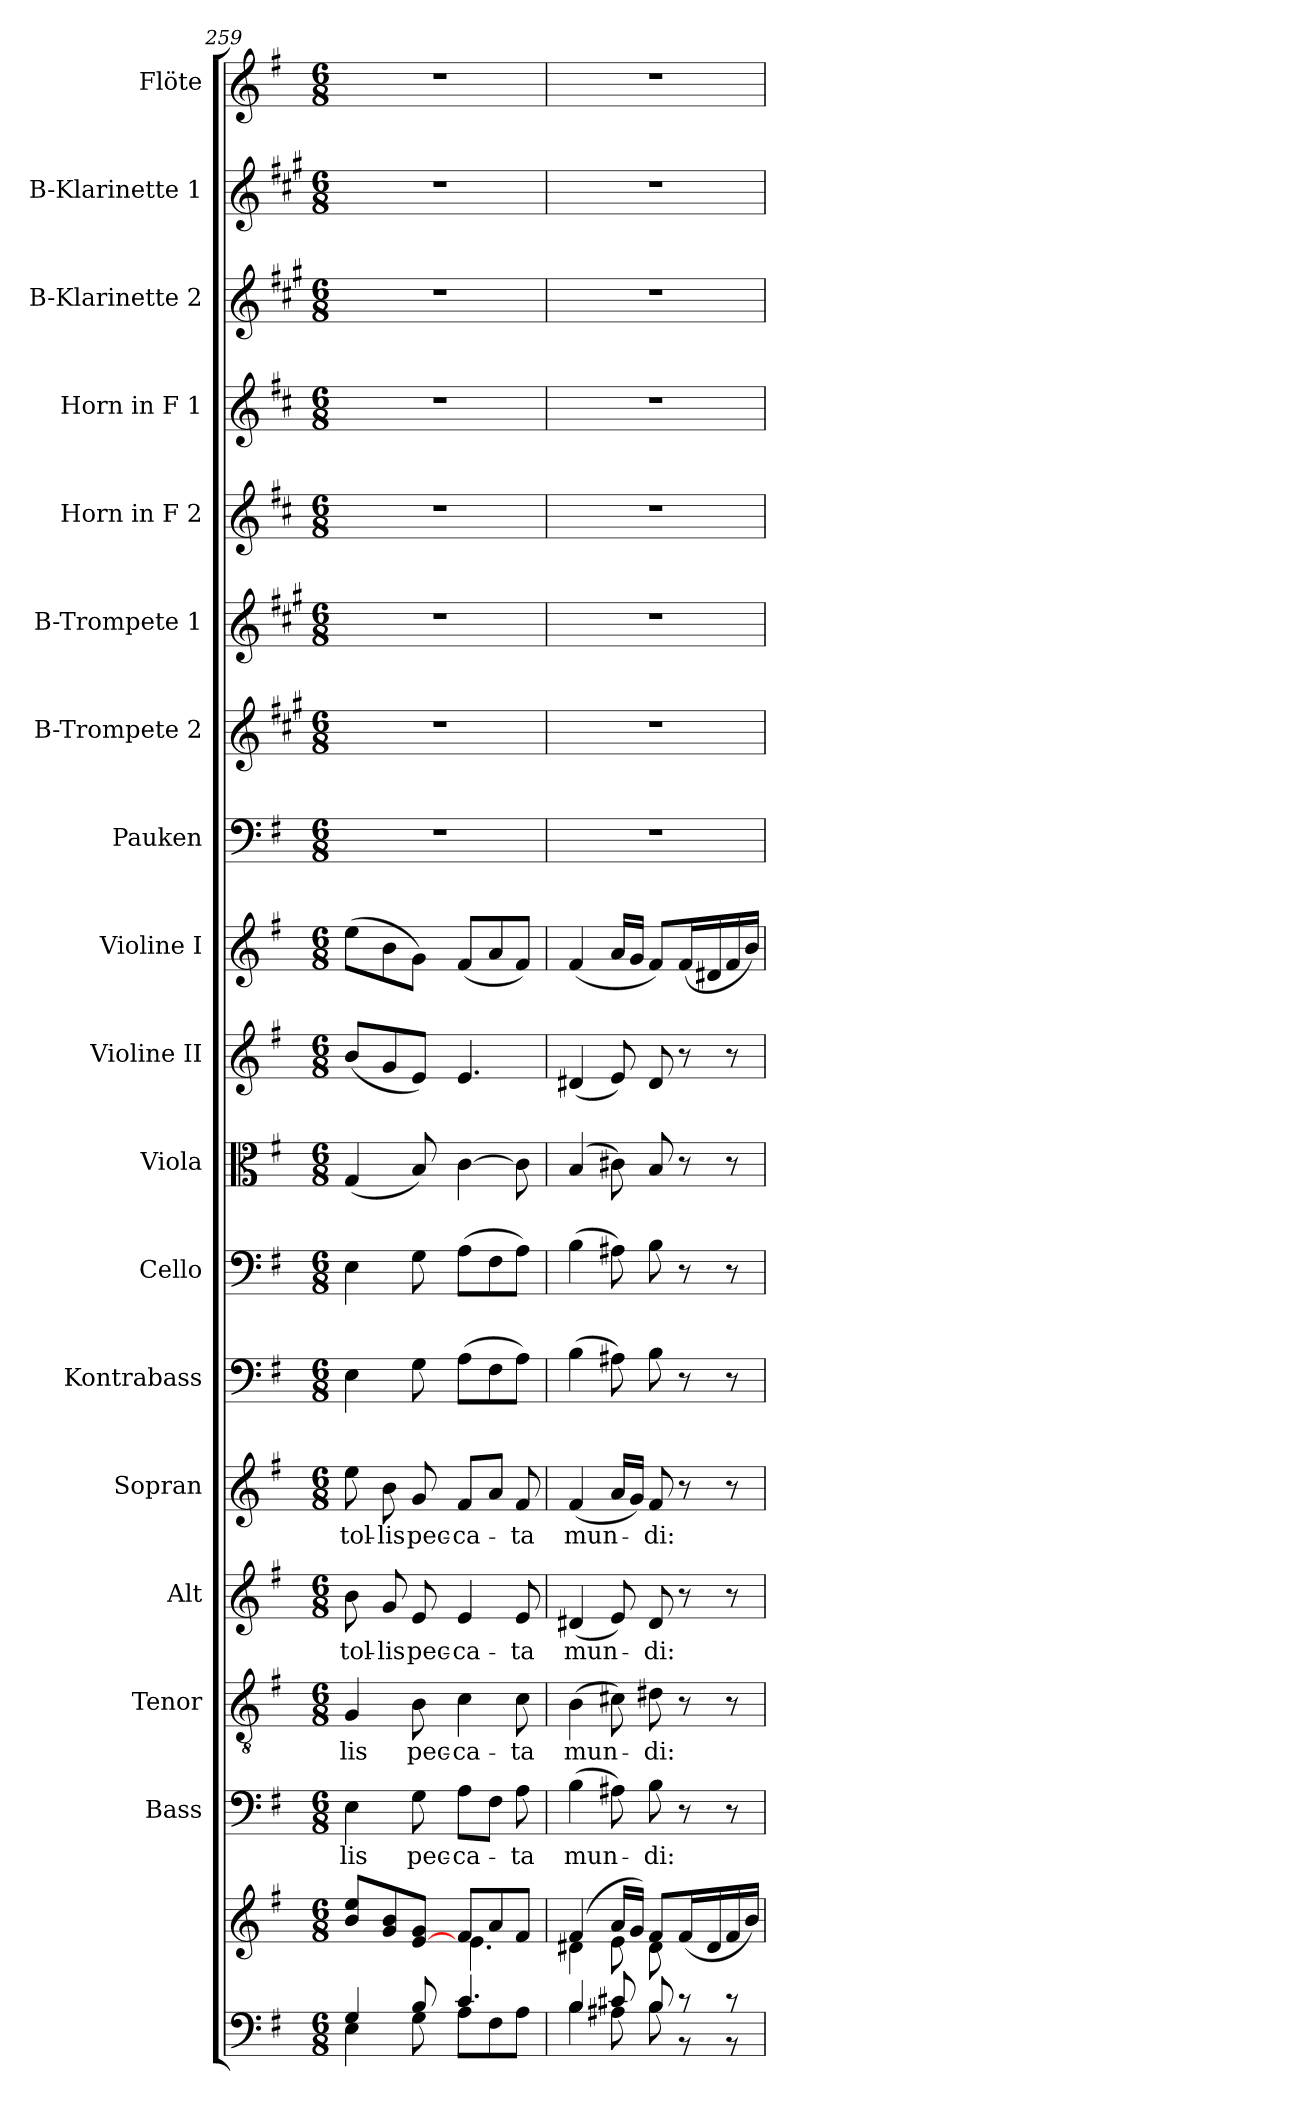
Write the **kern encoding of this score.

**kern	**kern	**kern	**text	**kern	**text	**kern	**text	**kern	**text	**kern	**kern	**kern	**kern	**kern	**kern	**kern	**kern	**kern	**kern	**kern	**kern	**kern
*part18	*part18	*part17	*part17	*part16	*part16	*part15	*part15	*part14	*part14	*part13	*part12	*part11	*part10	*part9	*part8	*part7	*part6	*part5	*part4	*part3	*part2	*part1
*staff19	*staff18	*staff17	*staff17	*staff16	*staff16	*staff15	*staff15	*staff14	*staff14	*staff13	*staff12	*staff11	*staff10	*staff9	*staff8	*staff7	*staff6	*staff5	*staff4	*staff3	*staff2	*staff1
*	*	*I"Bass	*	*I"Tenor	*	*I"Alt	*	*I"Sopran	*	*I"Kontrabass	*I"Cello	*I"Viola	*I"Violine II	*I"Violine I	*I"Pauken	*I"B-Trompete 2	*I"B-Trompete 1	*I"Horn in F 2	*I"Horn in F 1	*I"B-Klarinette 2	*I"B-Klarinette 1	*I"Flöte
*	*	*I'B.	*	*I'T.	*	*I'A.	*	*I'S.	*	*I'Kb.	*	*I'Vla.	*I'Vl. II	*I'Vl. I	*I'Pk.	*I'Trp. 2	*I'Trp. 1	*	*	*I'Kl. 2	*I'Kl. 1	*I'Fl.
!!LO:PB:g=z
*clefF4	*clefG2	*clefF4	*	*clefGv2	*	*clefG2	*	*clefG2	*	*clefF4	*clefF4	*clefC3	*clefG2	*clefG2	*clefF4	*clefG2	*clefG2	*clefG2	*clefG2	*clefG2	*clefG2	*clefG2
*	*	*	*	*	*	*	*	*	*	*ITrd7c12	*	*	*	*	*	*ITrd1c2	*ITrd1c2	*ITrd4c7	*ITrd4c7	*ITrd1c2	*ITrd1c2	*
*k[f#]	*k[f#]	*k[f#]	*	*k[f#]	*	*k[f#]	*	*k[f#]	*	*k[f#]	*k[f#]	*k[f#]	*k[f#]	*k[f#]	*k[f#]	*k[f#]	*k[f#]	*k[f#]	*k[f#]	*k[f#]	*k[f#]	*k[f#]
*G:	*G:	*G:	*	*G:	*	*G:	*	*G:	*	*G:	*G:	*G:	*G:	*G:	*G:	*G:	*G:	*G:	*G:	*G:	*G:	*G:
*M6/8	*M6/8	*M6/8	*	*M6/8	*	*M6/8	*	*M6/8	*	*M6/8	*M6/8	*M6/8	*M6/8	*M6/8	*M6/8	*M6/8	*M6/8	*M6/8	*M6/8	*M6/8	*M6/8	*M6/8
=259	=259	=259	=259	=259	=259	=259	=259	=259	=259	=259	=259	=259	=259	=259	=259	=259	=259	=259	=259	=259	=259	=259
*^	*^	*	*	*	*	*	*	*	*	*	*	*	*	*	*	*	*	*	*	*	*	*
!	!	!	!	!	!LO:LY:b	!	!LO:LY:b	!	!LO:LY:b	!	!LO:LY:b	!	!	!	!	!	!	!	!	!	!	!	!	!
4G/	4E\	8b/ 8ee/L	4.ryy	4E\	-lis	4G/	-lis	8b\	tol-	8ee\	tol-	4EE\	4E\	(<4G/	(<8b/L	(>8ee\L	2.r	2.r	2.r	2.r	2.r	2.r	2.r	2.r
!	!	!	!	!	!	!	!	!	!LO:LY:b	!	!LO:LY:b	!	!	!	!	!	!	!	!	!	!	!	!	!
.	.	8g/ 8b/	.	.	.	.	.	8g/	-lis	8b\	-lis	.	.	.	8g/	8b\	.	.	.	.	.	.	.	.
!	!	!	!	!	!LO:LY:b	!	!LO:LY:b	!	!LO:LY:b	!	!LO:LY:b	!	!	!	!	!	!	!	!	!	!	!	!	!
8B/	8G\	[>8e/ 8g/J	.	8G\	pec-	8B\	pec-	8e/	pec-	8g/	pec-	8GG\	8G\	8B/)	8e/J)	8g\J)	.	.	.	.	.	.	.	.
!	!	!	!	!	!LO:LY:b	!	!LO:LY:b	!	!LO:LY:b	!	!LO:LY:b	!	!	!	!	!	!	!	!	!	!	!	!	!
4.c/	8A\L	8f#/L	4.e\	8A\L	-ca-	4c\	-ca-	4e/	-ca-	8f#/L	-ca-	(>8AA\L	(>8A\L	[4c\	4.e/	(<8f#/L	.	.	.	.	.	.	.	.
.	8F#\	8a/	.	8F#\J	.	.	.	.	.	8a/J	.	8FF#\	8F#\	.	.	8a/	.	.	.	.	.	.	.	.
!	!	!	!	!	!LO:LY:b	!	!LO:LY:b	!	!LO:LY:b	!	!LO:LY:b	!	!	!	!	!	!	!	!	!	!	!	!	!
.	8A\J	8f#/J	.	8A\	-ta	8c\	-ta	8e/	-ta	8f#/	-ta	8AA\J)	8A\J)	8c\]	.	8f#/J)	.	.	.	.	.	.	.	.
=260	=260	=260	=260	=260	=260	=260	=260	=260	=260	=260	=260	=260	=260	=260	=260	=260	=260	=260	=260	=260	=260	=260	=260	=260
!	!	!	!	!	!LO:LY:b	!	!LO:LY:b	!	!LO:LY:b	!	!LO:LY:b	!	!	!	!	!	!	!	!	!	!	!	!	!
4B/	4B\	(4f#/	4d#X\	(>4B\	mun-	(>4B\	mun-	(<4d#X/	mun-	(<4f#/	mun-	(>4BB\	(>4B\	(4B/	(<4d#X/	(<4f#/	2.r	2.r	2.r	2.r	2.r	2.r	2.r	2.r
8c#X/	8A#X\	16a/LL	8e\	8A#X\)	.	8c#X\)	.	8e/)	.	16a/LL	.	8AA#X\)	8A#X\)	8c#X\)	8e/)	16a/LL	.	.	.	.	.	.	.	.
.	.	16g/JJ)	.	.	.	.	.	.	.	16g/JJ)	.	.	.	.	.	16g/JJ	.	.	.	.	.	.	.	.
!	!	!	!	!	!LO:LY:b	!	!LO:LY:b	!	!LO:LY:b	!	!LO:LY:b	!	!	!	!	!	!	!	!	!	!	!	!	!
8B/	8B\	8f#/L	8d#\	8B\	-di:	8d#X\	-di:	8d#/	-di:	8f#/	-di:	8BB\	8B\	8B/	8d#/	8f#/L)	.	.	.	.	.	.	.	.
8r	8r	(<16f#/L	4ryy	8r	.	8r	.	8r	.	8r	.	8r	8r	8r	8r	(<16f#/L	.	.	.	.	.	.	.	.
.	.	16d#/	.	.	.	.	.	.	.	.	.	.	.	.	.	16d#X/	.	.	.	.	.	.	.	.
8r	8r	16f#/	.	8r	.	8r	.	8r	.	8r	.	8r	8r	8r	8r	16f#/	.	.	.	.	.	.	.	.
.	.	16b/JJ)	.	.	.	.	.	.	.	.	.	.	.	.	.	16b/JJ)	.	.	.	.	.	.	.	.
*v	*v	*	*	*	*	*	*	*	*	*	*	*	*	*	*	*	*	*	*	*	*	*	*	*
*	*v	*v	*	*	*	*	*	*	*	*	*	*	*	*	*	*	*	*	*	*	*	*	*
=	=	=	=	=	=	=	=	=	=	=	=	=	=	=	=	=	=	=	=	=	=	=
*-	*-	*-	*-	*-	*-	*-	*-	*-	*-	*-	*-	*-	*-	*-	*-	*-	*-	*-	*-	*-	*-	*-
